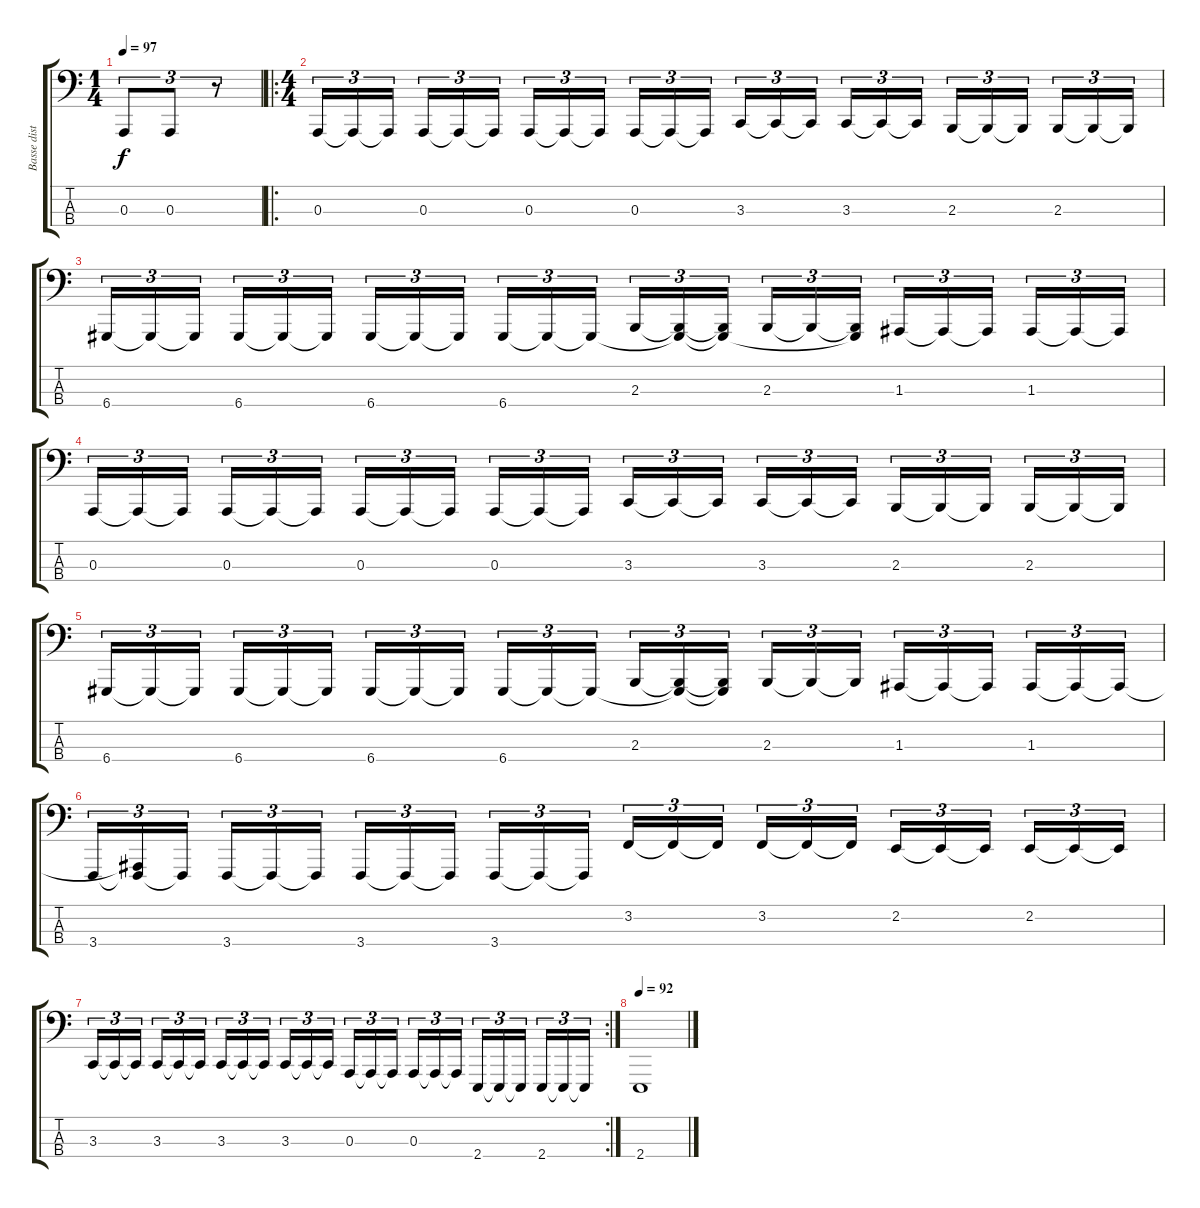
\track ("Basse disto" "Basse dist") {instrument lead8bassandlead}
\staff {score tabs}
\tuning (G2 D2 A1 D1) {hide}
\ts (1 4)
\tempo 97
\clef f4
\ks c
0.3.8{tu (3 2) dy f} 0.3.8{tu (3 2)} r.8{tu (3 2)} |
\ro
\ts (4 4)
0.3.16{tu (3 2)} 0.3{t}.16{tu (3 2)} 0.3{t}.16{tu (3 2)} 0.3.16{tu (3 2)} 0.3{t}.16{tu (3 2)} 0.3{t}.16{tu (3 2)} 0.3.16{tu (3 2)} 0.3{t}.16{tu (3 2)} 0.3{t}.16{tu (3 2)} 0.3.16{tu (3 2)} 0.3{t}.16{tu (3 2)} 0.3{t}.16{tu (3 2)} 3.3.16{tu (3 2)} 3.3{t}.16{tu (3 2)} 3.3{t}.16{tu (3 2)} 3.3.16{tu (3 2)} 3.3{t}.16{tu (3 2)} 3.3{t}.16{tu (3 2)} 2.3.16{tu (3 2)} 2.3{t}.16{tu (3 2)} 2.3{t}.16{tu (3 2)} 2.3.16{tu (3 2)} 2.3{t}.16{tu (3 2)} 2.3{t}.16{tu (3 2)} |
6.4.16{tu (3 2)} 6.4{t}.16{tu (3 2)} 6.4{t}.16{tu (3 2)} 6.4.16{tu (3 2)} 6.4{t}.16{tu (3 2)} 6.4{t}.16{tu (3 2)} 6.4.16{tu (3 2)} 6.4{t}.16{tu (3 2)} 6.4{t}.16{tu (3 2)} 6.4.16{tu (3 2)} 6.4{t}.16{tu (3 2)} 6.4{t}.16{tu (3 2)} 2.3.16{tu (3 2)} (2.3{t} 6.4{t}).16{tu (3 2)} (2.3{t} 6.4{t}).16{tu (3 2)} 2.3.16{tu (3 2)} 2.3{t}.16{tu (3 2)} (2.3{t} 6.4{t}).16{tu (3 2)} 1.3.16{tu (3 2)} 1.3{t}.16{tu (3 2)} 1.3{t}.16{tu (3 2)} 1.3.16{tu (3 2)} 1.3{t}.16{tu (3 2)} 1.3{t}.16{tu (3 2)} |
0.3.16{tu (3 2)} 0.3{t}.16{tu (3 2)} 0.3{t}.16{tu (3 2)} 0.3.16{tu (3 2)} 0.3{t}.16{tu (3 2)} 0.3{t}.16{tu (3 2)} 0.3.16{tu (3 2)} 0.3{t}.16{tu (3 2)} 0.3{t}.16{tu (3 2)} 0.3.16{tu (3 2)} 0.3{t}.16{tu (3 2)} 0.3{t}.16{tu (3 2)} 3.3.16{tu (3 2)} 3.3{t}.16{tu (3 2)} 3.3{t}.16{tu (3 2)} 3.3.16{tu (3 2)} 3.3{t}.16{tu (3 2)} 3.3{t}.16{tu (3 2)} 2.3.16{tu (3 2)} 2.3{t}.16{tu (3 2)} 2.3{t}.16{tu (3 2)} 2.3.16{tu (3 2)} 2.3{t}.16{tu (3 2)} 2.3{t}.16{tu (3 2)} |
6.4.16{tu (3 2)} 6.4{t}.16{tu (3 2)} 6.4{t}.16{tu (3 2)} 6.4.16{tu (3 2)} 6.4{t}.16{tu (3 2)} 6.4{t}.16{tu (3 2)} 6.4.16{tu (3 2)} 6.4{t}.16{tu (3 2)} 6.4{t}.16{tu (3 2)} 6.4.16{tu (3 2)} 6.4{t}.16{tu (3 2)} 6.4{t}.16{tu (3 2)} 2.3.16{tu (3 2)} (2.3{t} 6.4{t}).16{tu (3 2)} (2.3{t} 6.4{t}).16{tu (3 2)} 2.3.16{tu (3 2)} 2.3{t}.16{tu (3 2)} 2.3{t}.16{tu (3 2)} 1.3.16{tu (3 2)} 1.3{t}.16{tu (3 2)} 1.3{t}.16{tu (3 2)} 1.3.16{tu (3 2)} 1.3{t}.16{tu (3 2)} 1.3{t}.16{tu (3 2)} |
3.4.16{tu (3 2)} (1.3{t} 3.4{t}).16{tu (3 2)} 3.4{t}.16{tu (3 2)} 3.4.16{tu (3 2)} 3.4{t}.16{tu (3 2)} 3.4{t}.16{tu (3 2)} 3.4.16{tu (3 2)} 3.4{t}.16{tu (3 2)} 3.4{t}.16{tu (3 2)} 3.4.16{tu (3 2)} 3.4{t}.16{tu (3 2)} 3.4{t}.16{tu (3 2)} 3.2.16{tu (3 2)} 3.2{t}.16{tu (3 2)} 3.2{t}.16{tu (3 2)} 3.2.16{tu (3 2)} 3.2{t}.16{tu (3 2)} 3.2{t}.16{tu (3 2)} 2.2.16{tu (3 2)} 2.2{t}.16{tu (3 2)} 2.2{t}.16{tu (3 2)} 2.2.16{tu (3 2)} 2.2{t}.16{tu (3 2)} 2.2{t}.16{tu (3 2)} |
\rc 2
3.3.16{tu (3 2)} 3.3{t}.16{tu (3 2)} 3.3{t}.16{tu (3 2)} 3.3.16{tu (3 2)} 3.3{t}.16{tu (3 2)} 3.3{t}.16{tu (3 2)} 3.3.16{tu (3 2)} 3.3{t}.16{tu (3 2)} 3.3{t}.16{tu (3 2)} 3.3.16{tu (3 2)} 3.3{t}.16{tu (3 2)} 3.3{t}.16{tu (3 2)} 0.3.16{tu (3 2)} 0.3{t}.16{tu (3 2)} 0.3{t}.16{tu (3 2)} 0.3.16{tu (3 2)} 0.3{t}.16{tu (3 2)} 0.3{t}.16{tu (3 2)} 2.4.16{tu (3 2)} 2.4{t}.16{tu (3 2)} 2.4{t}.16{tu (3 2)} 2.4.16{tu (3 2)} 2.4{t}.16{tu (3 2)} 2.4{t}.16{tu (3 2)} |
\tempo 92
2.4.1
